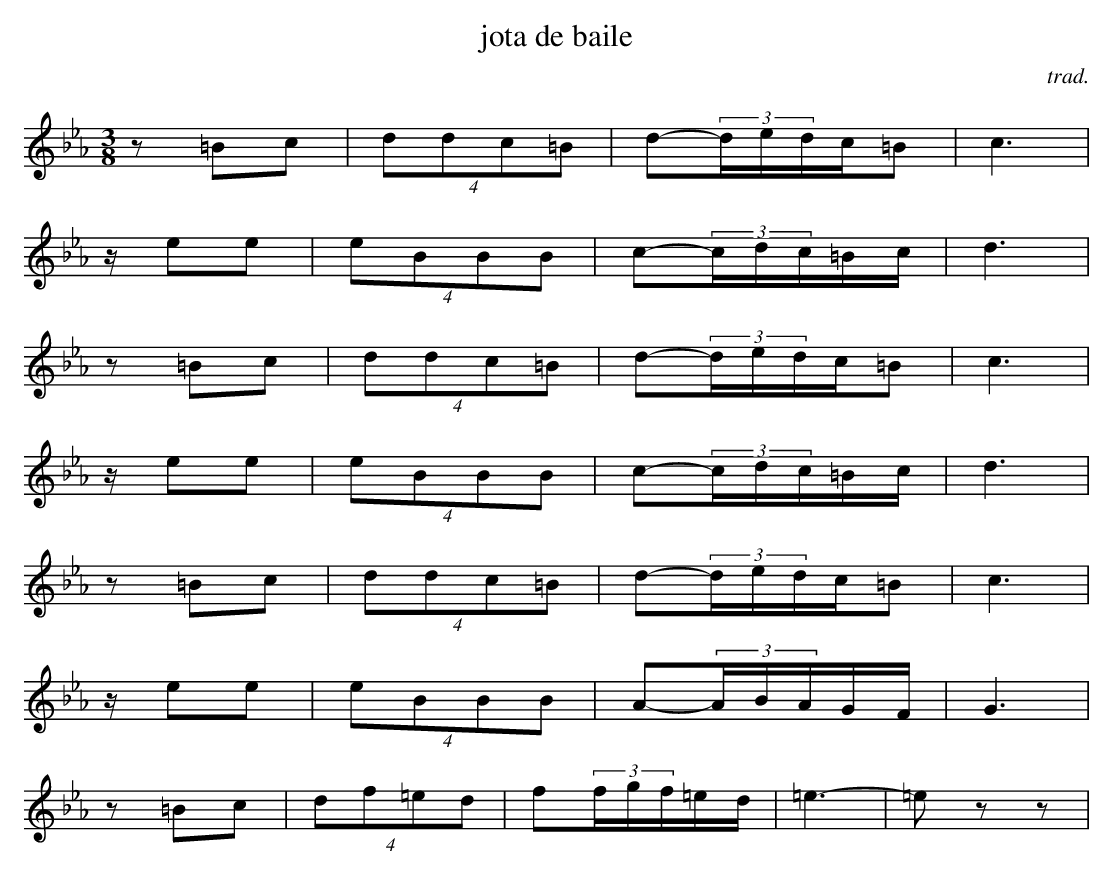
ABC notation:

X:1
T:jota de baile
C:trad.
M:3/8
L:1/8
K:Dloc
z=Bc|(4ddc=B|d-(3d/e/d/c/=B|c2>|
z ee|(4eBBB |c-(3c/d/c/=B/c/|d3|
z=Bc|(4ddc=B|d-(3d/e/d/c/=B|c2>|
z ee|(4eBBB |c-(3c/d/c/=B/c/|d3|
z=Bc|(4ddc=B|d-(3d/e/d/c/=B|c2>|
z ee|(4eBBB |A-(3A/B/A/G/F/|G3|
z=Bc|(4df=ed|f(3f/g/f/=e/d/|=e3-|=ezz|
